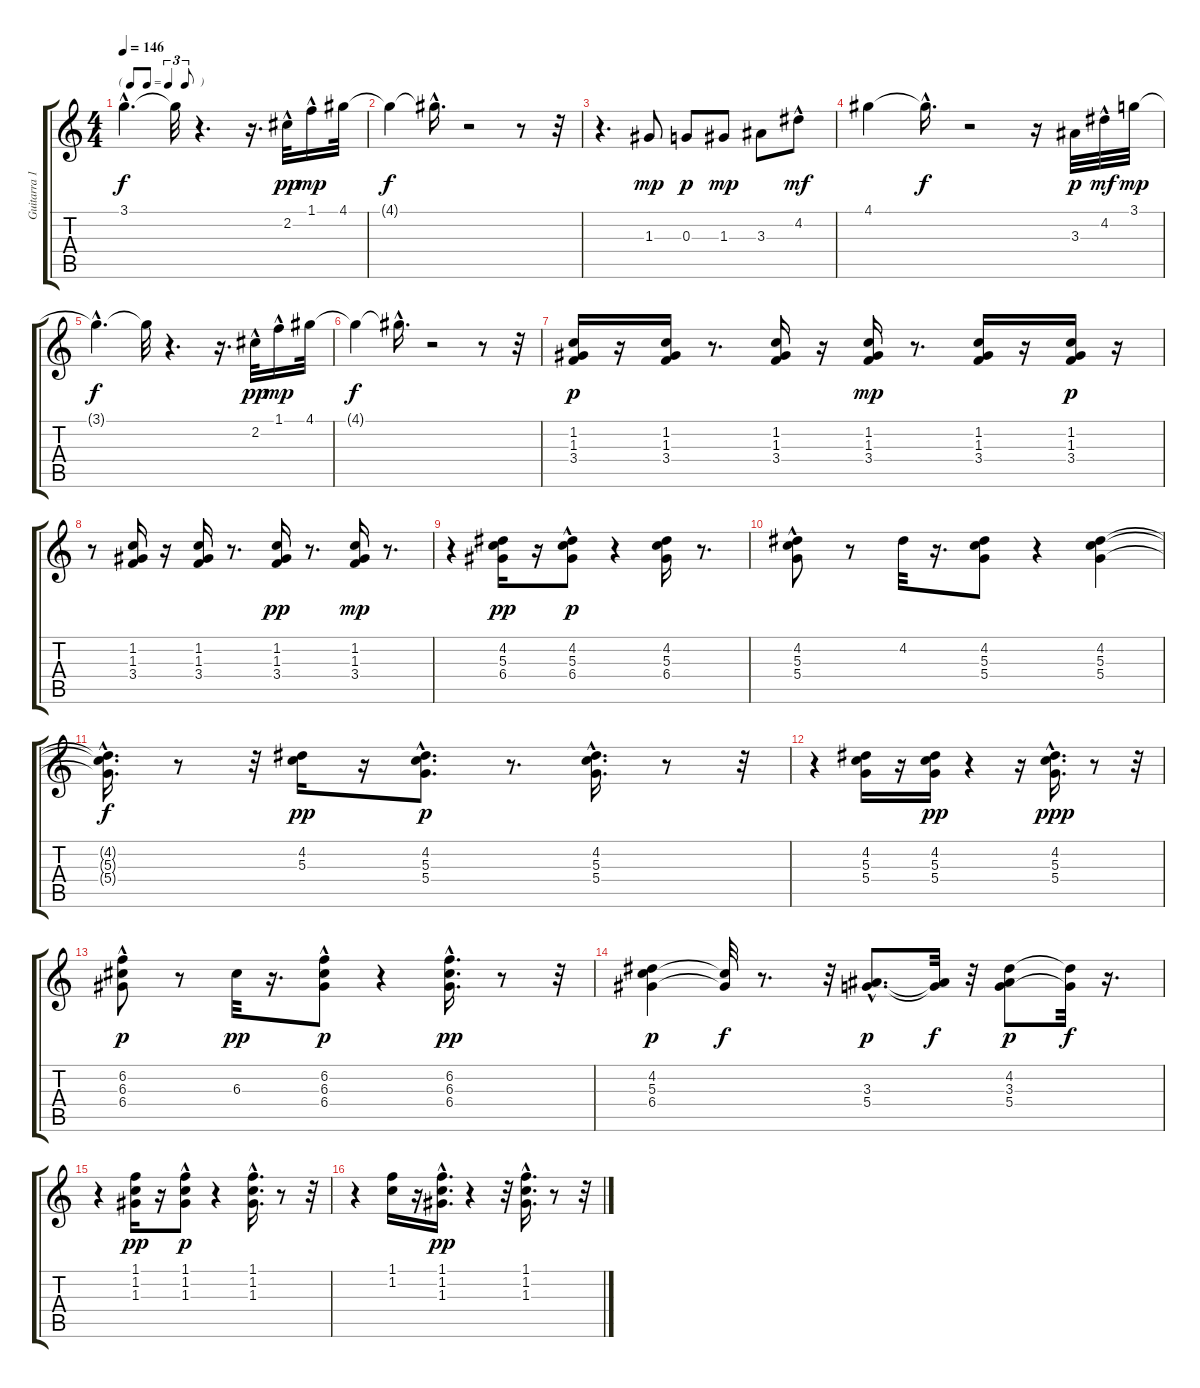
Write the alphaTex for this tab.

\track ("Guitarra 1" "Guitarra 1") {instrument acousticguitarnylon}
\staff {score tabs}
\tuning (E4 B3 G3 D3 A2 E2) {hide}
\ts (4 4)
\tf triplet8th
\tempo 146
\clef g2
\ks c
3.1{hac t}.4{d dy f} 3.1{t}.32 r.4{d} r.16{d} 2.2{hac}.32{dy pp} 1.1{hac}.16{dy mp} 4.1.32 |
4.1{t}.4{dy f} 4.1{hac t}.16{d} r.2 r.8 r.32 |
r.4{d} 1.3.8{dy mp} 0.3.8{dy p} 1.3.8{dy mp} 3.3.8 4.2{hac}.8{dy mf} |
4.1.4 4.1{hac t}.16{d dy f} r.2 r.16 3.3.32{dy p} 4.2{hac}.32{dy mf} 3.1.32{dy mp} |
3.1{hac t}.4{d dy f} 3.1{t}.32 r.4{d} r.16{d} 2.2{hac}.32{dy pp} 1.1{hac}.16{dy mp} 4.1.32 |
4.1{t}.4{dy f} 4.1{hac t}.16{d} r.2 r.8 r.32 |
(1.2 1.3 3.4).16{dy p} r.16 (1.2 1.3 3.4).16 r.8{d} (1.2 1.3 3.4).16 r.16 (1.2 1.3 3.4).16{dy mp} r.8{d} (1.2 1.3 3.4).16 r.16 (1.2 1.3 3.4).16{dy p} r.16 |
r.8 (1.2 1.3 3.4).16 r.16 (1.2 1.3 3.4).16 r.8{d} (1.2 1.3 3.4).16{dy pp} r.8{d} (1.2 1.3 3.4).16{dy mp} r.8{d} |
r.4 (4.2 5.3 6.4).16{dy pp} r.16 (4.2{hac} 5.3 6.4{hac}).8{dy p} r.4 (4.2 5.3 6.4).16 r.8{d} |
(4.2 5.3{hac} 5.4{hac}).8 r.8 4.2.32 r.16{d} (4.2 5.3 5.4).8 r.4 (4.2 5.3 5.4).4 |
(4.2{hac t} 5.3{hac t} 5.4{hac t}).16{d dy f} r.8 r.32 (4.2 5.3).16{dy pp} r.16 (4.2 5.3 5.4{hac}).8{d dy p} r.8{d} (4.2{hac} 5.3 5.4).16{d} r.8 r.32 |
r.4 (4.2 5.3 5.4).16 r.16 (4.2 5.3 5.4).16{dy pp} r.4 r.16 (4.2{hac} 5.3 5.4).16{d dy ppp} r.8 r.32 |
(6.2 6.3{hac} 6.4{hac}).8{dy p} r.8 6.3.32{dy pp} r.16{d} (6.2 6.3 6.4{hac}).8{dy p} r.4 (6.2{hac} 6.3 6.4{hac}).16{d dy pp} r.8 r.32 |
(4.2 5.3 6.4).4{dy p} (5.3{t} 6.4{t}).32{dy f} r.8{d} r.32 (3.3{hac} 5.4{hac}).8{d dy p} (3.3{t} 5.4{t}).32{dy f} r.32 (4.2 3.3 5.4).8{dy p} (4.2{t} 5.4{t}).32{dy f} r.16{d} |
r.4 (1.1 1.2 1.3).16{dy pp} r.16 (1.1 1.2{hac} 1.3{hac}).8{dy p} r.4 (1.1{hac} 1.2 1.3).16{d} r.8 r.32 |
r.4 (1.1 1.2).16 r.16 (1.1{hac} 1.2{hac} 1.3).16{d dy pp} r.4 r.32 (1.1{hac} 1.2 1.3).16{d} r.8 r.32
